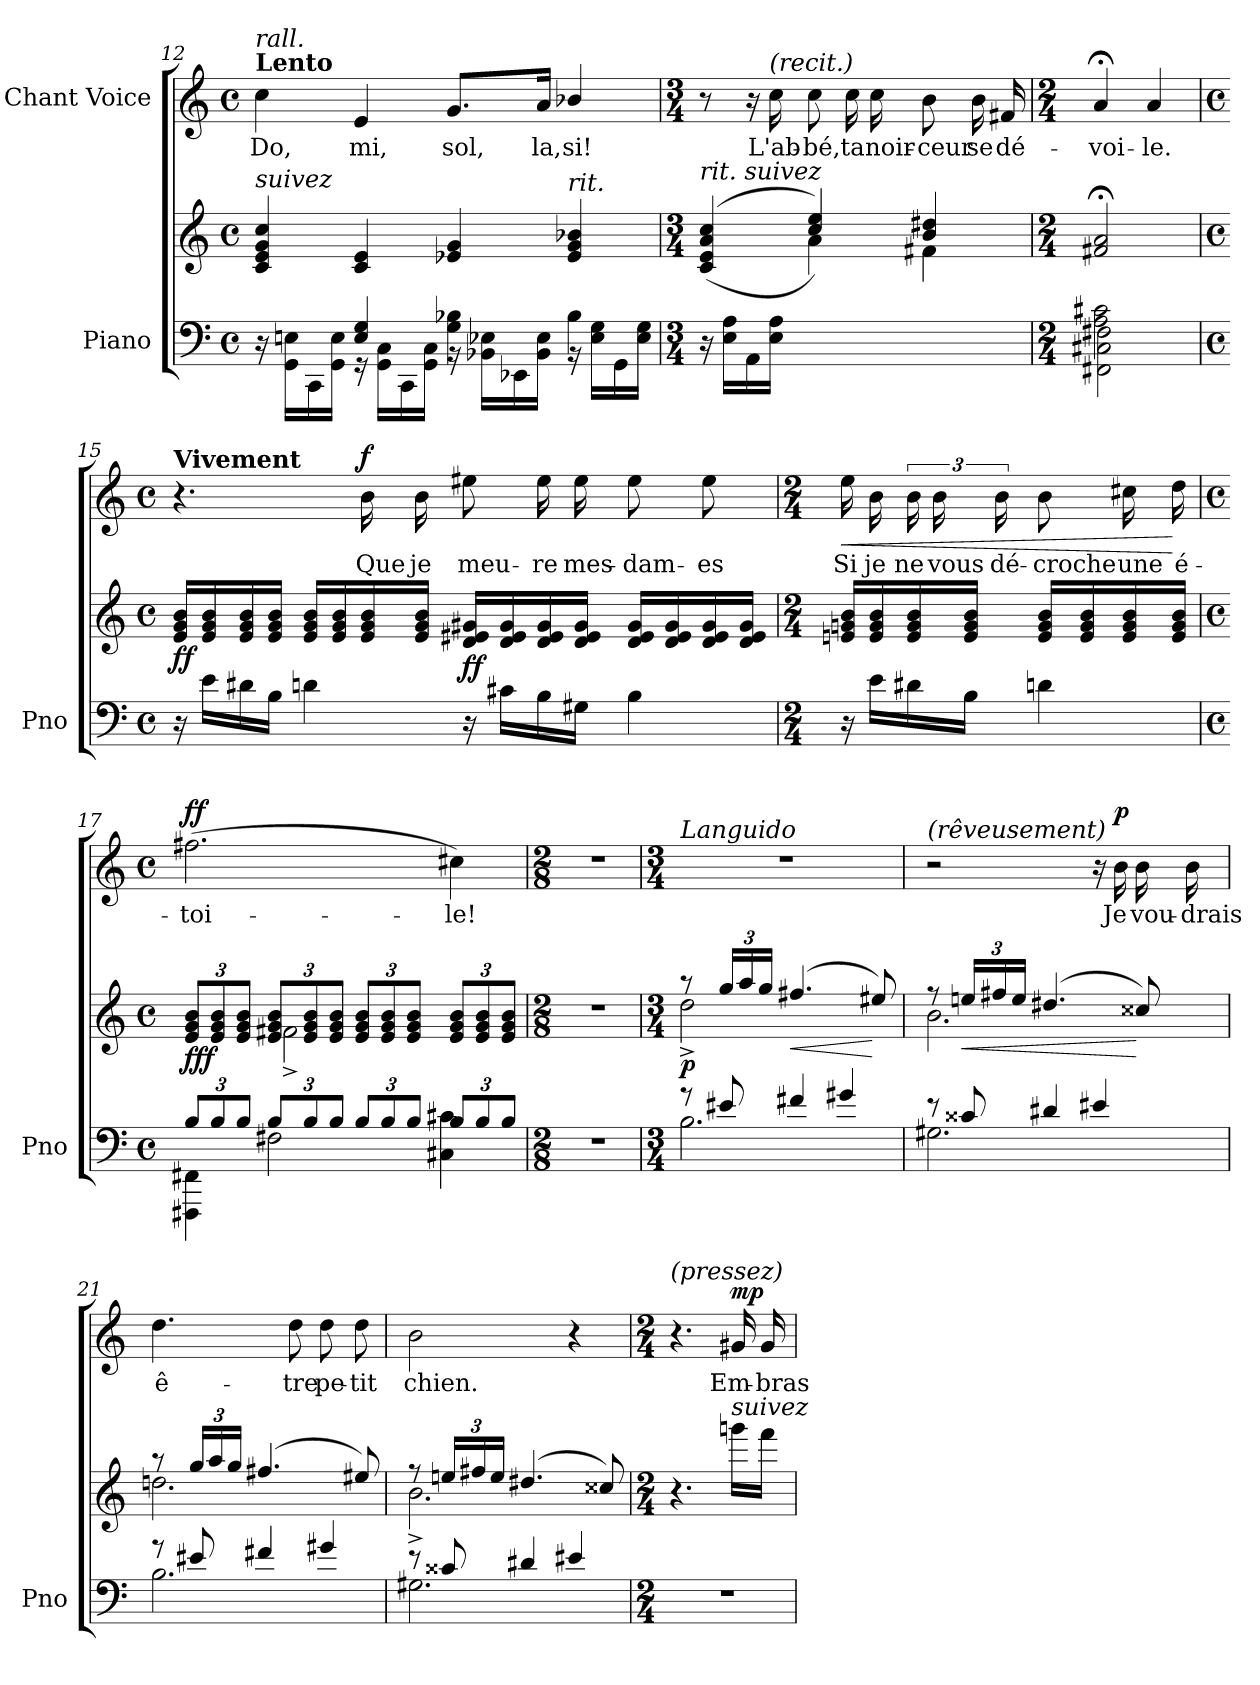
**kern	**kern	**dynam	**kern	**text	**dynam
*part2	*part2	*part2	*part1	*part1	*part1
*staff3	*staff2	*staff2/3	*staff1	*staff1	*staff1
*I"Piano	*	*	*I"Chant Voice	*	*
*I'Pno	*	*	*	*	*
*clefF4	*clefG2	*	*clefG2	*	*
*k[]	*k[]	*	*k[]	*	*
*M4/4	*M4/4	*	*M4/4	*	*
*met(c)	*met(c)	*	*met(c)	*	*
=12	=12	=12	=12	=12	=12
*^	*	*	*	*	*
!	!	!	!	!LO:TX:a:B:t=Lento	!	!
!	!	!	!	!LO:TX:i:t=rall.	!	!
!	!	!LO:TX:i:t=suivez	!	!	!	!
4ryy	16r	4c/ 4e/ 4g/ 4cc/	.	4cc\	Do,	.
.	16GG\ 16Eni\LL	.	.	.	.	.
.	16CC\	.	.	.	.	.
.	16GG\ 16E\JJ	.	.	.	.	.
4E/ 4G/	16r	4c/ 4e/	.	4e/	mi,	.
.	16GG\ 16C\LL	.	.	.	.	.
.	16CC\	.	.	.	.	.
.	16GG\ 16C\JJ	.	.	.	.	.
4G\ 4B-X\	16r	4e-X/ 4g/	.	8.g/L	sol,	.
.	16BB-X\ 16E-X\LL	.	.	.	.	.
.	16EE-X\	.	.	.	.	.
.	16BB-\ 16E-\JJ	.	.	16a/Jk	la,	.
!	!	!LO:TX:i:t=rit.	!	!	!	!
4B-\	16r	4e-/ 4g/ 4b-X/	.	4b-X/	si!	.
.	16E-\ 16G\LL	.	.	.	.	.
.	16GG\	.	.	.	.	.
.	16E-\ 16G\JJ	.	.	.	.	.
*v	*v	*	*	*	*	*
=13	=13	=13	=13	=13	=13
*M3/4	*M3/4	*	*M3/4	*	*
*^	*^	*	*	*	*
!	!	!LO:TX:i:t=rit. suivez	!	!	!	!	!
*v	*v	*	*	*	*	*	*
16r	(>(4c/ 4e/ 4a/ 4cc/	4ryy	.	8r	.	.
16E\ 16A\LL	.	.	.	.	.	.
16AA\	.	.	.	16r	.	.
!	!	!	!	!LO:TX:i:t=(recit.)	!	!
16E\ 16A\JJ	.	.	.	16cc\	L'ab-	.
2ryy	4cc/ 4ee/))	4a\	.	8cc\	-bé,	.
.	.	.	.	16cc\	ta	.
.	.	.	.	16cc\	noir-	.
.	4b/ 4dd#X/	4f#X\	.	8b\	-ceur	.
.	.	.	.	16b\	se	.
.	.	.	.	16f#X/	dé-	.
*	*v	*v	*	*	*	*
=14	=14	=14	=14	=14	=14
*M2/4	*M2/4	*	*M2/4	*	*
*^	*	*	*	*	*
2A\ 2c#X\	2FF#X\ 2C#X\ 2F#X\	2f#X/;< 2a/;<	.	4a;</	-voi-	.
.	.	.	.	4a!/	-le.	.
*v	*v	*	*	*	*	*
=15	=15	=15	=15	=15	=15
*M4/4	*M4/4	*	*M4/4	*	*
*met(c)	*met(c)	*	*met(c)	*	*
!	!	!	!LO:TX:a:B:t=Vivement	!	!
!	!	!LO:DY:b	!	!	!
16r	16e/ 16g/ 16b/LL	ff	4.r	.	.
16e\LL	16e/ 16g/ 16b/	.	.	.	.
16d#X\	16e/ 16g/ 16b/	.	.	.	.
16B\JJ	16e/ 16g/ 16b/JJ	.	.	.	.
4dn\	16e/ 16g/ 16b/LL	.	.	.	.
.	16e/ 16g/ 16b/	.	.	.	.
!	!	!	!	!	!LO:DY:a
.	16e/ 16g/ 16b/	.	16b\	Que	f
.	16e/ 16g/ 16b/JJ	.	16b\	je	.
!	!	!LO:DY:b	!	!	!
16r	16d/ 16e#X/ 16g#X/LL	ff	8ee#X\	meu-	.
16c#X\LL	16d/ 16e#/ 16g#/	.	.	.	.
16B\	16d/ 16e#/ 16g#/	.	16ee#\	-re	.
16G#X\JJ	16d/ 16e#/ 16g#/JJ	.	16ee#\	mes-	.
4B\	16d/ 16e#/ 16g#/LL	.	8ee#\	-dam-	.
.	16d/ 16e#/ 16g#/	.	.	.	.
.	16d/ 16e#/ 16g#/	.	8ee#\	-es	.
.	16d/ 16e#/ 16g#/JJ	.	.	.	.
=16	=16	=16	=16	=16	=16
*M2/4	*M2/4	*	*M2/4	*	*
!	!	!	!	!	!LO:HP:b
16r	16en/ 16gn/ 16b/LL	.	16ee\	Si	<
16e\LL	16e/ 16g/ 16b/	.	16b\	je	.
16d#X\	16e/ 16g/ 16b/	.	24b\	ne	.
.	.	.	24b\	vous	.
16B\JJ	16e/ 16g/ 16b/JJ	.	.	.	.
.	.	.	24b\	dé-	.
4dn\	16e/ 16g/ 16b/LL	.	8b\	-croche	.
.	16e/ 16g/ 16b/	.	.	.	.
.	16e/ 16g/ 16b/	.	16cc#X\	une	.
.	16e/ 16g/ 16b/JJ	.	16dd\	é-	[
=17	=17	=17	=17	=17	=17
*M4/4	*M4/4	*	*M4/4	*	*
*met(c)	*met(c)	*	*met(c)	*	*
*^	*	*	*	*	*
*	*	*Xbrackettup	*	*	*	*
*	*	*^	*	*	*	*
!	!	!	!	!LO:DY:b	!	!	!LO:DY:a
12B/L	4FFF#X\ 4FF#X\	12e/ 12g/ 12b/L	4ryy	fff	(2.ff#X\	-toi-	ff
12B/	.	12e/ 12g/ 12b/	.	.	.	.	.
12B/J	.	12e/ 12g/ 12b/J	.	.	.	.	.
*Xbrackettup	*	*	*	*	*	*	*
12B/L	2F#X\	12e/ 12g/ 12b/L	2f#X^>\	.	.	.	.
12B/	.	12e/ 12g/ 12b/	.	.	.	.	.
12B/J	.	12e/ 12g/ 12b/J	.	.	.	.	.
12B/L	.	12e/ 12g/ 12b/L	.	.	.	.	.
12B/	.	12e/ 12g/ 12b/	.	.	.	.	.
12B/J	.	12e/ 12g/ 12b/J	.	.	.	.	.
12B/L	4C#X\ 4c#X\	12e/ 12g/ 12b/L	4ryy	.	4cc#X!\)	-le!	.
12B/	.	12e/ 12g/ 12b/	.	.	.	.	.
12B/J	.	12e/ 12g/ 12b/J	.	.	.	.	.
*v	*v	*	*	*	*	*	*
*	*v	*v	*	*	*	*
=18	=18	=18	=18	=18	=18
*M2/8	*M2/8	*	*M2/8	*	*
4r	4r	.	4r	.	.
=19	=19	=19	=19	=19	=19
*M3/4	*M3/4	*	*M3/4	*	*
*^	*^	*	*	*	*
!	!	!	!	!	!LO:TX:i:t=Languido	!	!
!	!	!	!	!LO:DY:b	!	!	!
8r	2.B\	8r	2dd^\	p	2.r	.	.
8e#X/	.	24gg/LL	.	.	.	.	.
.	.	24aa/	.	.	.	.	.
.	.	24gg/JJ	.	.	.	.	.
!	!	!	!	!LO:HP:b	!	!	!
4f#X/	.	(4.ff#X/	.	<	.	.	.
4g#X/	.	.	4ryy	.	.	.	.
.	.	8ee#X/)	.	[	.	.	.
=20	=20	=20	=20	=20	=20	=20	=20
!	!	!	!	!	!LO:TX:i:t=(rêveusement)	!	!
8r	2.G#X\	8r	2.b\	.	2r	.	.
!	!	!	!	!LO:HP:b	!	!	!
8c##X/	.	24een/LL	.	<	.	.	.
.	.	24ff#X/	.	.	.	.	.
.	.	24ee/JJ	.	.	.	.	.
4d#X/	.	(4.dd#X/	.	.	.	.	.
4e#X/	.	.	.	.	16r	.	.
!	!	!	!	!	!	!	!LO:DY:a
.	.	.	.	.	16b\	Je	p
.	.	8cc##X/)	.	[	16b\	vou-	.
.	.	.	.	.	16b\	-drais	.
=21	=21	=21	=21	=21	=21	=21	=21
8r	2.B\	8r	2.ddn\	.	4.dd\	ê-	.
8e#X/	.	24gg/LL	.	.	.	.	.
.	.	24aa/	.	.	.	.	.
.	.	24gg/JJ	.	.	.	.	.
4f#X/	.	(4.ff#X/	.	.	.	.	.
.	.	.	.	.	8dd!\	-tre	.
4g#X/	.	.	.	.	8dd\	pe-	.
.	.	8ee#X/)	.	.	8dd\	-tit	.
=22	=22	=22	=22	=22	=22	=22	=22
8r	2.G#X\	8r	2.b^\	.	2b\	chien.	.
8c##X/	.	24een/LL	.	.	.	.	.
.	.	24ff#X/	.	.	.	.	.
.	.	24ee/JJ	.	.	.	.	.
4d#X/	.	(4.dd#X/	.	.	.	.	.
4e#X/	.	.	.	.	4r	.	.
.	.	8cc##X/)	.	.	.	.	.
*v	*v	*	*	*	*	*	*
*	*v	*v	*	*	*	*
=23	=23	=23	=23	=23	=23
*M2/4	*M2/4	*	*M2/4	*	*
!	!	!	!LO:TX:i:t=(pressez)	!	!
2r	4.r	.	4.r	.	.
!	!LO:TX:i:t=suivez	!	!	!	!
!	!	!	!	!	!LO:DY:a
.	16gggn\LL	.	16g#X/	Em-	mp
.	16fff\JJ	.	16g#/	-bras-	.
=	=	=	=	=	=
*-	*-	*-	*-	*-	*-
